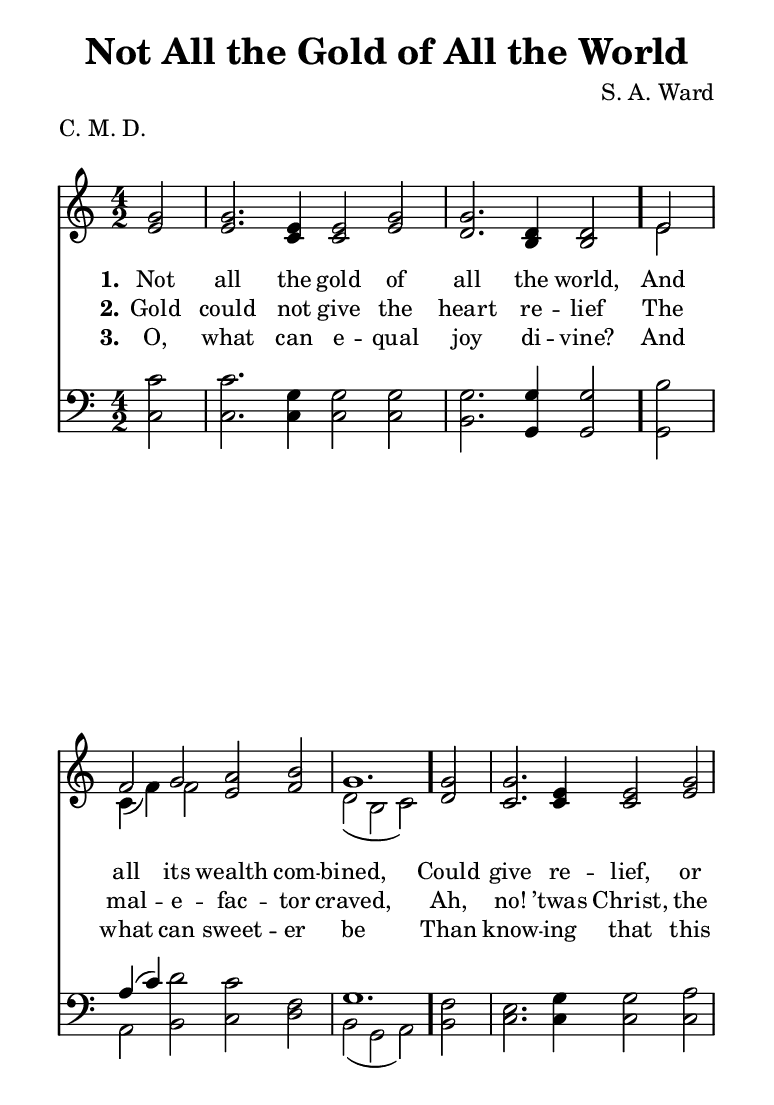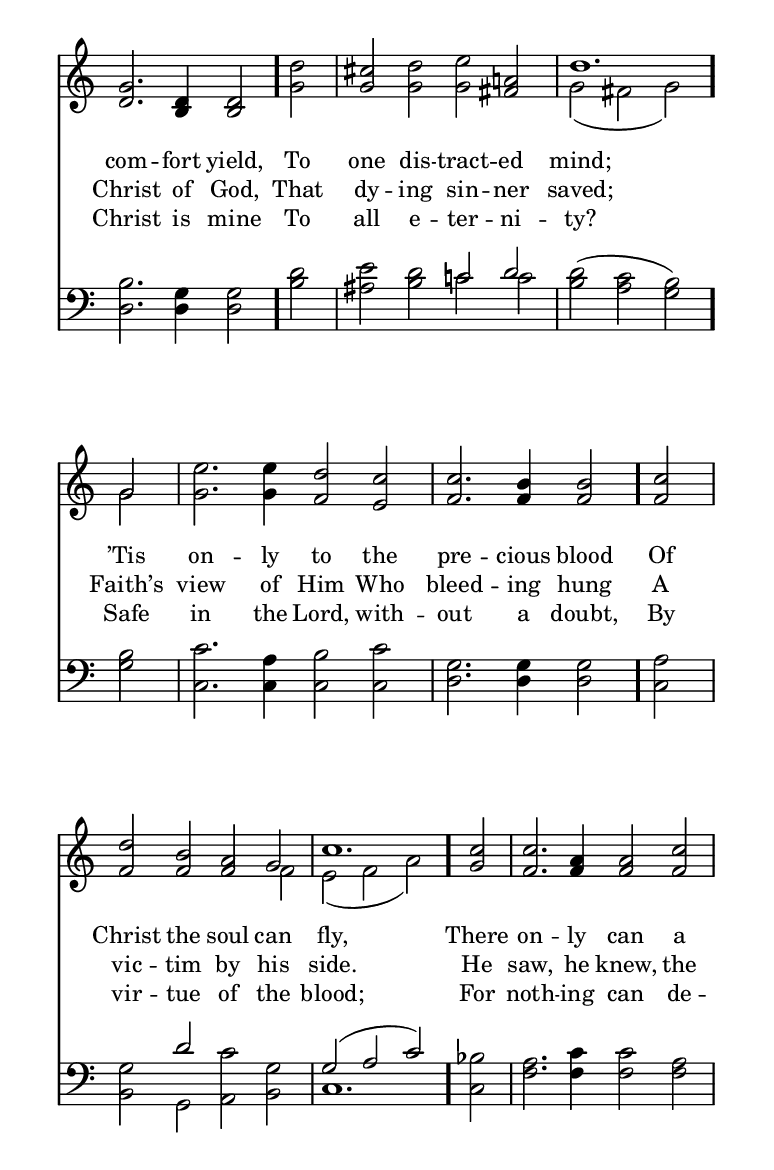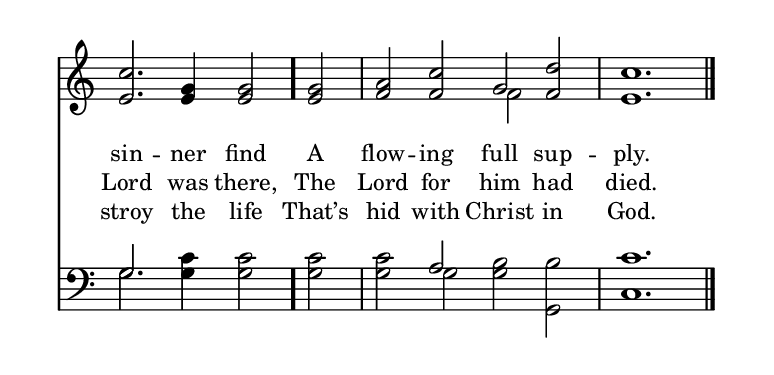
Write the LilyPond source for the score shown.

\include "common/global.ily"
\paper {
  \include "common/paper.ily"
  %ragged-bottom = ##t
  %ragged-last-bottom = ##t
  systems-per-page = #(cond (is-eogsized 4) (#t #f))
  page-count = #(cond (is-eogsized 1) (#t #f))
}

\header{
  hymnnumber = "104"
  title = "Not All the Gold of All the World"
  tunename = "Materna"
  meter = "C. M. D."
  %poet = ""
  composer = "S. A. Ward"
  %copyright = ""
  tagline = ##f
}

% for fermata in MIDI
ta = { \tempo 2=88 }
tb = { \tempo 2=44 }

patternAA = { c2 | c2. c4 c2 c2 | c2. c4 c2 }

patternBA = { c2 | c2 c2 c2 c2 | c1. }
patternBB = { c2 | c4( c4) c2 c2 c2 | c2( c2 c2) }
patternBC = { c2 | c4( c4) c2 c2 c2 | c1. }
patternBD = { c2 | c2 c2 c2 c2 | c2( c2 c2) }

global = {
  \include "common/overrides.ily"
  \override Staff.TimeSignature.style = #'numbered
  \time 4/2
  \override Score.MetronomeMark.transparent = ##t % hide all fermata changes too
  \ta
  \key c \major
  \partial 2
  \autoBeamOff
}

notesSoprano = {
\global
\relative c'' {

  \changePitch \patternAA { g | g e e g | g d d }
  \changePitch \patternBA { e | f g a b | g }
  \changePitch \patternAA { g | g e e g | g d d }
  \changePitch \patternBA { d' | cis d e a,! | d }

  \changePitch \patternAA { g, | e' e d c | c b b }
  \changePitch \patternBA { c | d b a g | c }
  \changePitch \patternAA { c | c a a c | c g g }
  \changePitch \patternBA { g | a c g d' | c }

  \bar "|."

}
}

notesAlto = {
\global
\relative e' {

  \changePitch \patternAA { e | e c c e | d b b }
  \changePitch \patternBB { e | c f f e f | d b c }
  \changePitch \patternAA { d | c c c e | d b b }
  \changePitch \patternBD { g' | g g g fis | g fis g }

  \changePitch \patternAA { g | g g f e | f f f }
  \changePitch \patternBD { f | f f f f | e f a }
  \changePitch \patternAA { g | f f f f | e e e }
  \changePitch \patternBA { e | f f f f | e }

}
}

notesTenor = {
\global
\relative a {

  \changePitch \patternAA { c | c g g g | g g g }
  \changePitch \patternBC { b | a c d c f, | g }
  \changePitch \patternAA { f | e g g a | b g g }
  \changePitch \patternBD { d' | e d c! d | d c b }

  \changePitch \patternAA { b | c a b c | g g g }
  \changePitch \patternBD { a | g d' c g | g a c }
  \changePitch \patternAA { bes | a c c a | g c c }
  \changePitch \patternBA { c | c a b b | c }

}
}

notesBass = {
\global
\relative f {

  \changePitch \patternAA { c | c c c c | b g g }
  \changePitch \patternBD { g | a b c d | b g a }
  \changePitch \patternAA { b | c c c c | d d d }
  \changePitch \patternBD { b' | ais b c! c | b a g }

  \changePitch \patternAA { g | c, c c c | d d d }
  \changePitch \patternBA { c | b g a b | c }
  \changePitch \patternAA { c | f f f f | g g g }
  \changePitch \patternBA { g | g g g g, | c }

}
}

wordsA = \lyricmode {
\set stanza = "1."

Not all the gold of all the world, \bar "."
And all its wealth com -- bined, \bar "."
Could give re -- lief, or com -- fort yield, \bar "."
To one dis -- tract -- ed mind; \bar "."
’Tis on -- ly to the pre -- cious blood \bar "."
Of Christ the soul can fly, \bar "."
There on -- ly can a sin -- ner find \bar "."
A flow -- ing full sup -- ply. \bar "."

}

wordsB = \lyricmode {
\set stanza = "2."

Gold could not give the heart re -- lief
The mal -- e -- fac -- tor craved,
Ah, no! ’twas Christ, the Christ of God,
That dy -- ing sin -- ner saved;
Faith’s view of Him Who bleed -- ing hung
A vic -- tim by his side.
He saw, he knew, the Lord was there,
The Lord for him had died.

}

wordsC = \lyricmode {
\set stanza = "3."

O, what can e -- qual joy di -- vine?
And what can sweet -- er be
Than know -- ing that this Christ is mine
To all e -- ter -- ni -- ty?
Safe in the Lord, with -- out a doubt,
By vir -- tue of the blood;
For noth -- ing can de -- stroy the life
That’s hid with Christ in God.

}

\score {
  \context ChoirStaff <<
    \context Staff = upper <<
      \set ChoirStaff.systemStartDelimiter = #'SystemStartBar
      \set ChoirStaff.printPartCombineTexts = ##f
      \partcombine #'(2 . 9) \notesSoprano \notesAlto
      \context NullVoice = sopranos { \voiceOne << \notesSoprano >> }
      \context NullVoice = altos { \voiceTwo << \notesAlto >> }
      \context Lyrics = one   \lyricsto sopranos \wordsA
      \context Lyrics = two   \lyricsto sopranos \wordsB
      \context Lyrics = three \lyricsto sopranos \wordsC
    >>
    \context Staff = men <<
      \clef bass
      \set ChoirStaff.printPartCombineTexts = ##f
      \partcombine #'(2 . 9) \notesTenor \notesBass
      \context NullVoice = tenors { \voiceOne << \notesTenor >> }
      \context NullVoice = basses { \voiceTwo << \notesBass >> }
    >>
  >>
  \layout {
    \include "common/layout.ily"
  }
  \midi{
    \include "common/midi.ily"
  }
}

\version "2.19.49"  % necessary for upgrading to future LilyPond versions.

% vi:set et ts=2 sw=2 ai nocindent syntax=lilypond:
